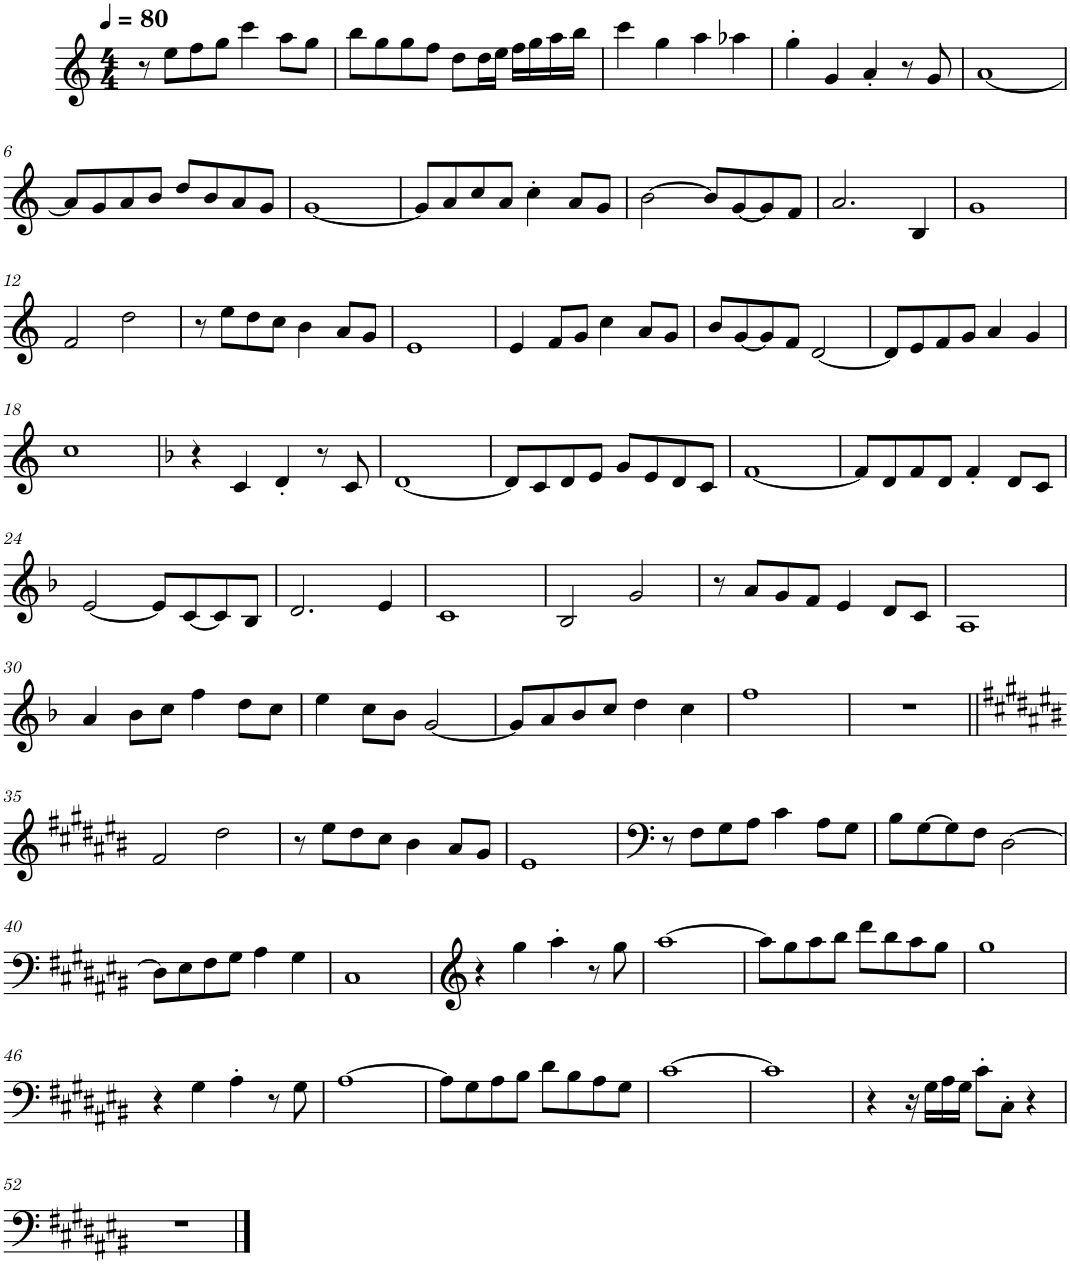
**kern
*part1
*staff1
*I"Piano
*I'Pno.
*clefG2
*k[]
*M4/4
*MM80
=1
8r
8ee\L
8ff\
8gg\J
4ccc\
8aa\L
8gg\J
=2
8bb\L
8gg\
8gg\
8ff\J
8dd\L
16dd\L
16ee\JJ
16ff\LL
16gg\
16aa\
16bb\JJ
=3
4ccc\
4gg\
4aa\
4aa-X\
=4
4gg'\
4g/
4a'/
8r
8g/
=5
[1a
!!LO:LB:g=z
=6
8a/L]
8g/
8a/
8b/J
8dd/L
8b/
8a/
8g/J
=7
[1g
=8
8g/L]
8a/
8cc/
8a/J
4cc'\
8a/L
8g/J
=9
[2b\
8b/L]
[8g/
8g/]
8f/J
=10
2.a/
4B/
=11
1g
!!LO:LB:g=z
=12
2f/
2dd\
=13
8r
8ee\L
8dd\
8cc\J
4b\
8a/L
8g/J
=14
1e
=15
4e/
8f/L
8g/J
4cc\
8a/L
8g/J
=16
8b/L
[8g/
8g/]
8f/J
[2d/
=17
8d/L]
8e/
8f/
8g/J
4a/
4g/
!!LO:LB:g=z
=18
1cc
=19
*k[b-]
4r
4c/
4d'/
8r
8c/
=20
[1d
=21
8d/L]
8c/
8d/
8e/J
8g/L
8e/
8d/
8c/J
=22
[1f
=23
8f/L]
8d/
8f/
8d/J
4f'/
8d/L
8c/J
!!LO:LB:g=z
=24
[2e/
8e/L]
[8c/
8c/]
8B-/J
=25
2.d/
4e/
=26
1c
=27
2B-/
2g/
=28
8r
8a/L
8g/
8f/J
4e/
8d/L
8c/J
=29
1A
!!LO:LB:g=z
=30
4a/
8b-\L
8cc\J
4ff\
8dd\L
8cc\J
=31
4ee\
8cc\L
8b-\J
[2g/
=32
8g/L]
8a/
8b-/
8cc/J
4dd\
4cc\
=33
1ff
=34
1r
!!LO:LB:g=z
=35||
*k[f#c#g#d#a#e#b#]
2f#/
2dd#\
=36
8r
8ee#\L
8dd#\
8cc#\J
4b#\
8a#/L
8g#/J
=37
1e#
=38
8r
8F#\L
8G#\
8A#\J
4c#\
8A#\L
8G#\J
=39
8B#\L
[8G#\
8G#\]
8F#\J
[2D#\
!!LO:LB:g=z
=40
8D#\L]
8E#\
8F#\
8G#\J
4A#\
4G#\
=41
1C#
=42
4r
4gg#\
4aa#'\
8r
8gg#\
=43
[1aa#
=44
8aa#\L]
8gg#\
8aa#\
8bb#\J
8ddd#\L
8bb#\
8aa#\
8gg#\J
=45
1gg#
!!LO:LB:g=z
=46
4r
4G#\
4A#'\
8r
8G#\
=47
[1A#
=48
8A#\L]
8G#\
8A#\
8B#\J
8d#\L
8B#\
8A#\
8G#\J
=49
[1c#
=50
1c#]
=51
4r
16r
16G#\LL
16A#\
16G#\JJ
8c#'\L
8C#'\J
4r
!!LO:LB:g=z
=52
1r
==
*-
